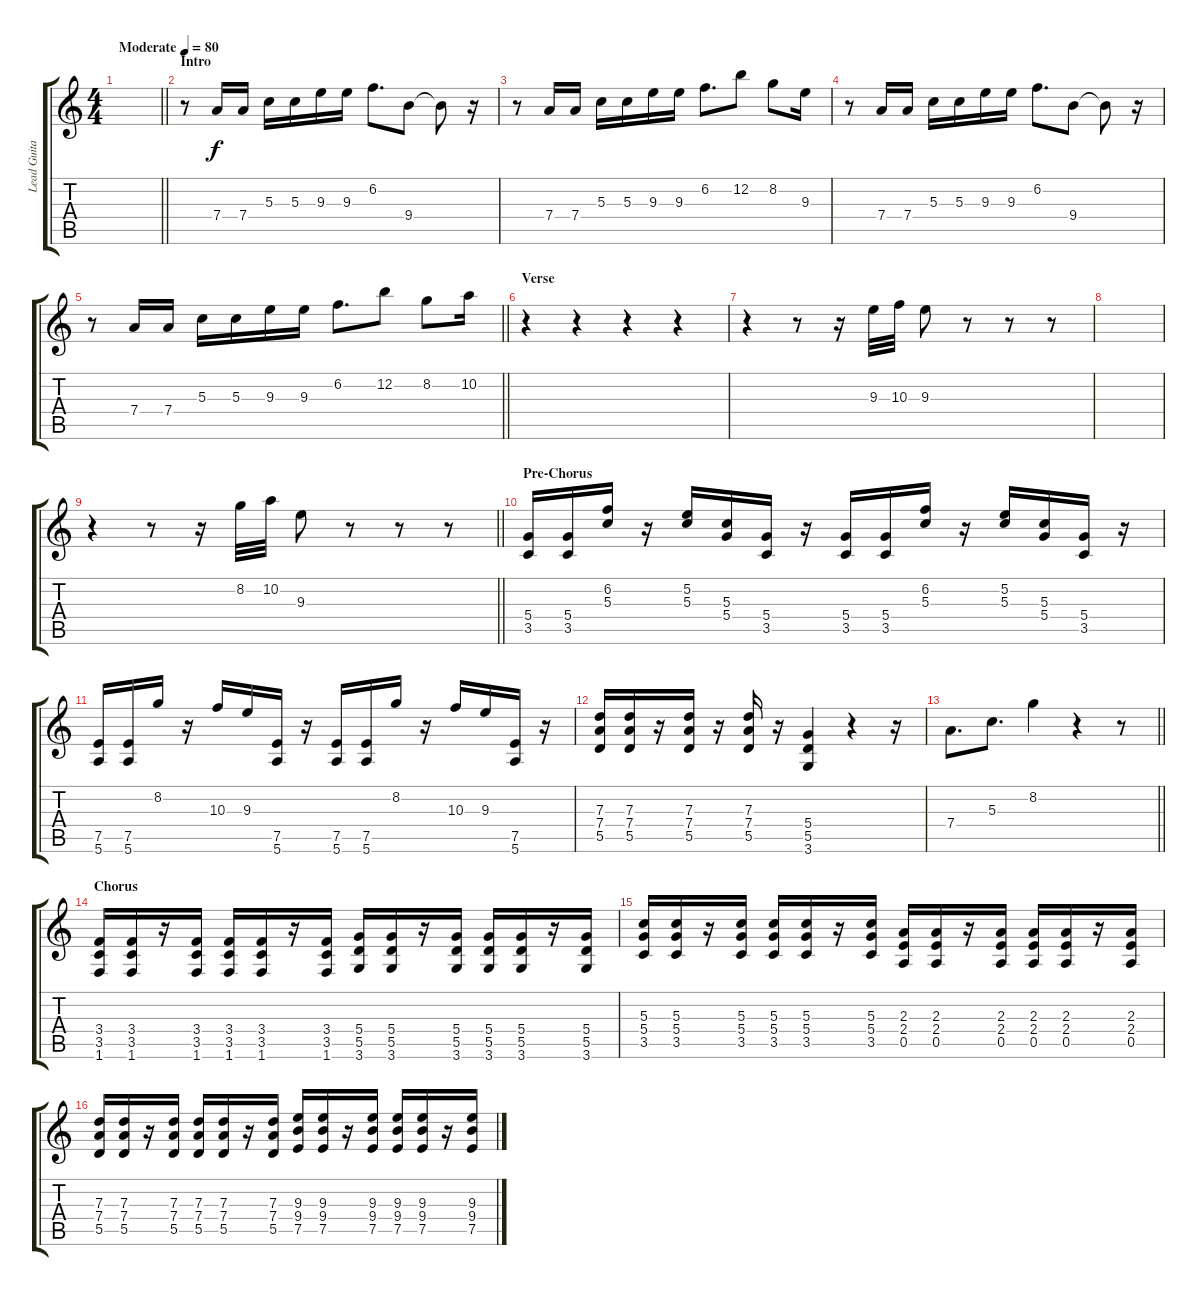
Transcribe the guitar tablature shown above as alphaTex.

\track ("Lead Guitar" "Lead Guita") {instrument electricguitarmuted}
\staff {score tabs}
\tuning (E4 B3 G3 D3 A2 E2) {hide}
\ts (4 4)
\tempo (80 "Moderate")
\clef g2
\barLineRight lightlight
\ks c
|
\section ("" "Intro")
r.8 7.4.16 7.4.16 5.3.16 5.3.16 9.3.16 9.3.16 6.2.8{d} 9.4.8 9.4{t}.8 r.16 |
r.8 7.4.16 7.4.16 5.3.16 5.3.16 9.3.16 9.3.16 6.2.8{d} 12.2.8 8.2.8 9.3.16 |
r.8 7.4.16 7.4.16 5.3.16 5.3.16 9.3.16 9.3.16 6.2.8{d} 9.4.8 9.4{t}.8 r.16 |
\barLineRight lightlight
r.8 7.4.16 7.4.16 5.3.16 5.3.16 9.3.16 9.3.16 6.2.8{d} 12.2.8 8.2.8 10.2.16 |
\section ("" "Verse")
r.4 r.4 r.4 r.4 |
r.4 r.8 r.16 9.3.32 10.3.32 9.3.8 r.8 r.8 r.8 |
|
\barLineRight lightlight
r.4 r.8 r.16 8.2.32 10.2.32 9.3.8 r.8 r.8 r.8 |
\section ("" "Pre-Chorus")
(5.4 3.5).16{volume 10 instrument overdrivenguitar} (5.4 3.5).16 (6.2 5.3).16 r.16 (5.2 5.3).16 (5.3 5.4).16 (5.4 3.5).16 r.16 (5.4 3.5).16{instrument overdrivenguitar} (5.4 3.5).16 (6.2 5.3).16 r.16 (5.2 5.3).16 (5.3 5.4).16 (5.4 3.5).16 r.16 |
(7.5 5.6).16{instrument overdrivenguitar} (7.5 5.6).16 8.2.16 r.16 10.3.16 9.3.16 (7.5 5.6).16 r.16 (7.5 5.6).16{instrument overdrivenguitar} (7.5 5.6).16 8.2.16 r.16 10.3.16 9.3.16 (7.5 5.6).16 r.16 |
(7.3 7.4 5.5).16 (7.3 7.4 5.5).16 r.16 (7.3 7.4 5.5).16 r.16 (7.3 7.4 5.5).16 r.16 (5.4 5.5 3.6).4 r.4 r.16 |
\barLineRight lightlight
7.4.8{d} 5.3.8{d} 8.2.4 r.4 r.8 |
\section ("" "Chorus")
(3.4 3.5 1.6).16 (3.4 3.5 1.6).16 r.16 (3.4 3.5 1.6).16 (3.4 3.5 1.6).16 (3.4 3.5 1.6).16 r.16 (3.4 3.5 1.6).16 (5.4 5.5 3.6).16 (5.4 5.5 3.6).16 r.16 (5.4 5.5 3.6).16 (5.4 5.5 3.6).16 (5.4 5.5 3.6).16 r.16 (5.4 5.5 3.6).16 |
(5.3 5.4 3.5).16 (5.3 5.4 3.5).16 r.16 (5.3 5.4 3.5).16 (5.3 5.4 3.5).16 (5.3 5.4 3.5).16 r.16 (5.3 5.4 3.5).16 (2.3 2.4 0.5).16 (2.3 2.4 0.5).16 r.16 (2.3 2.4 0.5).16 (2.3 2.4 0.5).16 (2.3 2.4 0.5).16 r.16 (2.3 2.4 0.5).16 |
(7.3 7.4 5.5).16 (7.3 7.4 5.5).16 r.16 (7.3 7.4 5.5).16 (7.3 7.4 5.5).16 (7.3 7.4 5.5).16 r.16 (7.3 7.4 5.5).16 (9.3 9.4 7.5).16 (9.3 9.4 7.5).16 r.16 (9.3 9.4 7.5).16 (9.3 9.4 7.5).16 (9.3 9.4 7.5).16 r.16 (9.3 9.4 7.5).16
